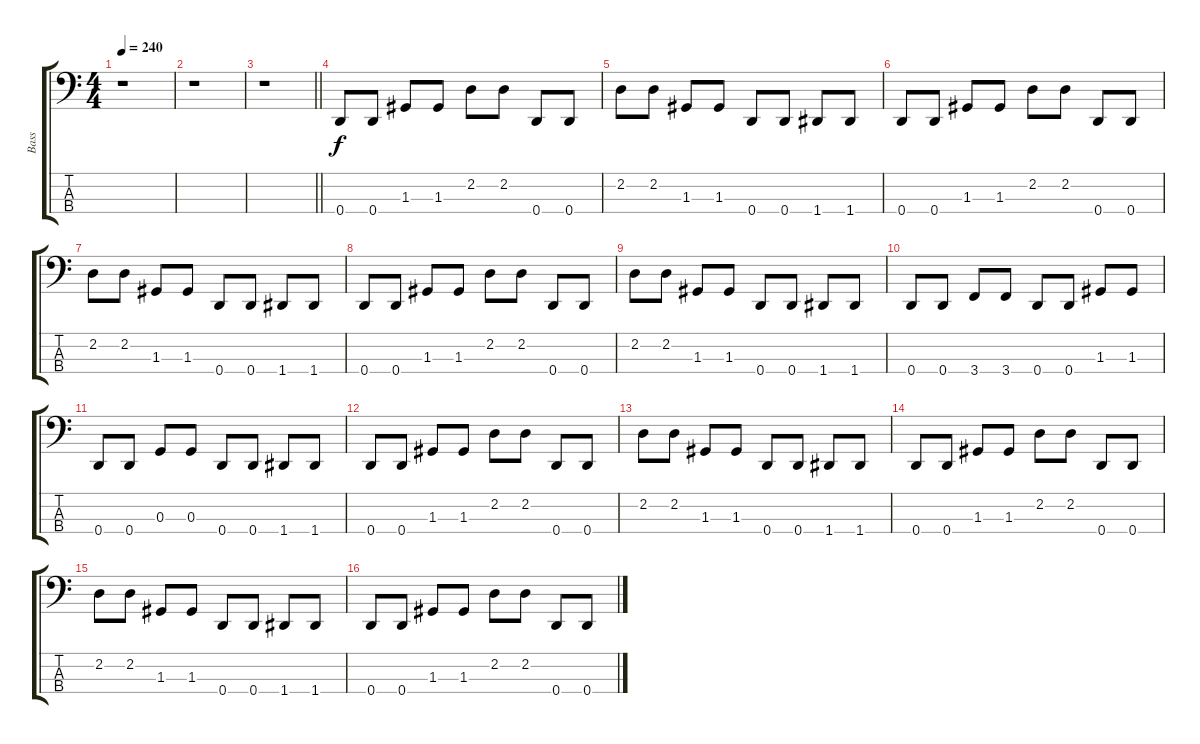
\track ("Bass" "Bass") {instrument electricbasspick}
\staff {score tabs}
\tuning (F2 C2 G1 D1) {hide}
\ts (4 4)
\tempo 240
\clef f4
\ks c
r.1{dy f} |
r.1 |
\barLineRight lightlight
r.1 |
\section ("" "")
0.4.8 0.4.8 1.3.8 1.3.8 2.2.8 2.2.8 0.4.8 0.4.8 |
2.2.8 2.2.8 1.3.8 1.3.8 0.4.8 0.4.8 1.4.8 1.4.8 |
0.4.8 0.4.8 1.3.8 1.3.8 2.2.8 2.2.8 0.4.8 0.4.8 |
2.2.8 2.2.8 1.3.8 1.3.8 0.4.8 0.4.8 1.4.8 1.4.8 |
0.4.8 0.4.8 1.3.8 1.3.8 2.2.8 2.2.8 0.4.8 0.4.8 |
2.2.8 2.2.8 1.3.8 1.3.8 0.4.8 0.4.8 1.4.8 1.4.8 |
0.4.8 0.4.8 3.4.8 3.4.8 0.4.8 0.4.8 1.3.8 1.3.8 |
0.4.8 0.4.8 0.3.8 0.3.8 0.4.8 0.4.8 1.4.8 1.4.8 |
0.4.8 0.4.8 1.3.8 1.3.8 2.2.8 2.2.8 0.4.8 0.4.8 |
2.2.8 2.2.8 1.3.8 1.3.8 0.4.8 0.4.8 1.4.8 1.4.8 |
0.4.8 0.4.8 1.3.8 1.3.8 2.2.8 2.2.8 0.4.8 0.4.8 |
2.2.8 2.2.8 1.3.8 1.3.8 0.4.8 0.4.8 1.4.8 1.4.8 |
0.4.8 0.4.8 1.3.8 1.3.8 2.2.8 2.2.8 0.4.8 0.4.8
